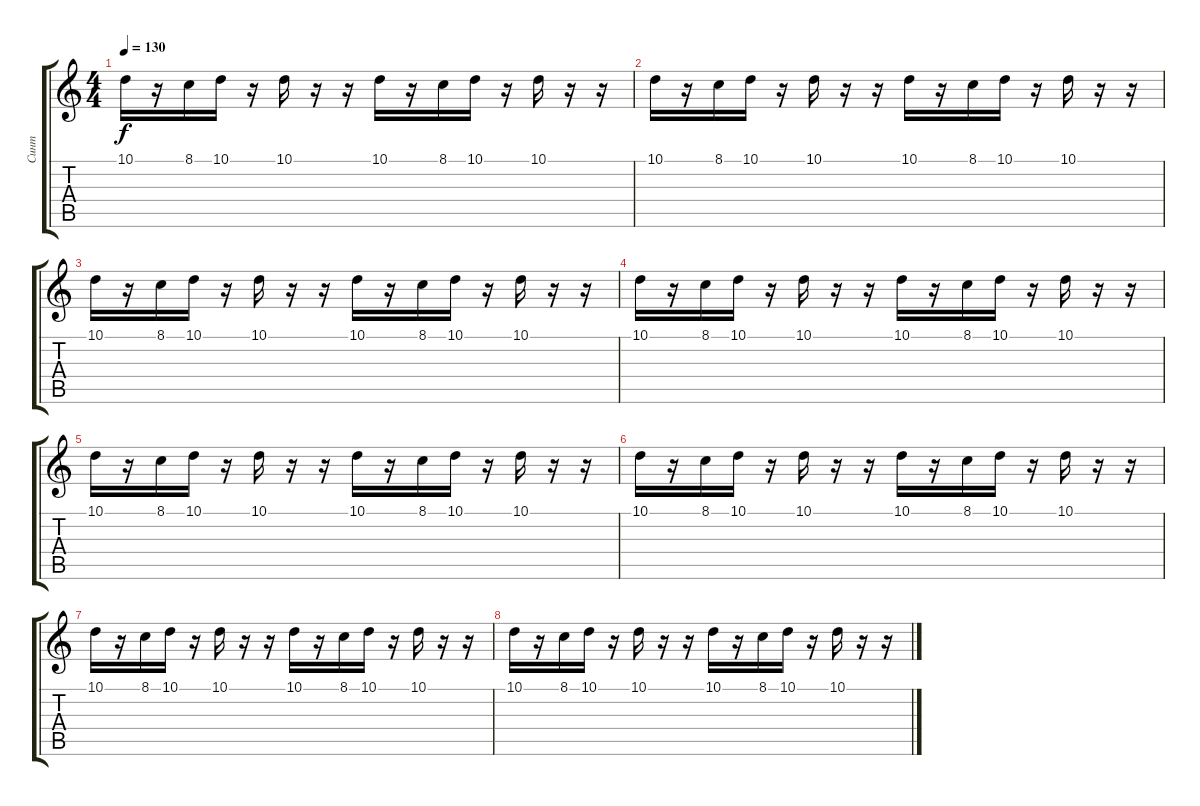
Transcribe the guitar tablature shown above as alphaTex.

\track ("Синт" "Синт") {instrument electricpiano1}
\staff {score tabs}
\tuning (E4 B3 G3 D3 A2 E2) {hide}
\ts (4 4)
\tempo 130
\clef g2
\ks c
10.1.16{dy f} r.16 8.1.16 10.1.16 r.16 10.1.16 r.16 r.16 10.1.16 r.16 8.1.16 10.1.16 r.16 10.1.16 r.16 r.16 |
10.1.16 r.16 8.1.16 10.1.16 r.16 10.1.16 r.16 r.16 10.1.16 r.16 8.1.16 10.1.16 r.16 10.1.16 r.16 r.16 |
10.1.16 r.16 8.1.16 10.1.16 r.16 10.1.16 r.16 r.16 10.1.16 r.16 8.1.16 10.1.16 r.16 10.1.16 r.16 r.16 |
10.1.16 r.16 8.1.16 10.1.16 r.16 10.1.16 r.16 r.16 10.1.16 r.16 8.1.16 10.1.16 r.16 10.1.16 r.16 r.16 |
10.1.16 r.16 8.1.16 10.1.16 r.16 10.1.16 r.16 r.16 10.1.16 r.16 8.1.16 10.1.16 r.16 10.1.16 r.16 r.16 |
10.1.16 r.16 8.1.16 10.1.16 r.16 10.1.16 r.16 r.16 10.1.16 r.16 8.1.16 10.1.16 r.16 10.1.16 r.16 r.16 |
10.1.16 r.16 8.1.16 10.1.16 r.16 10.1.16 r.16 r.16 10.1.16 r.16 8.1.16 10.1.16 r.16 10.1.16 r.16 r.16 |
10.1.16 r.16 8.1.16 10.1.16 r.16 10.1.16 r.16 r.16 10.1.16 r.16 8.1.16 10.1.16 r.16 10.1.16 r.16 r.16
